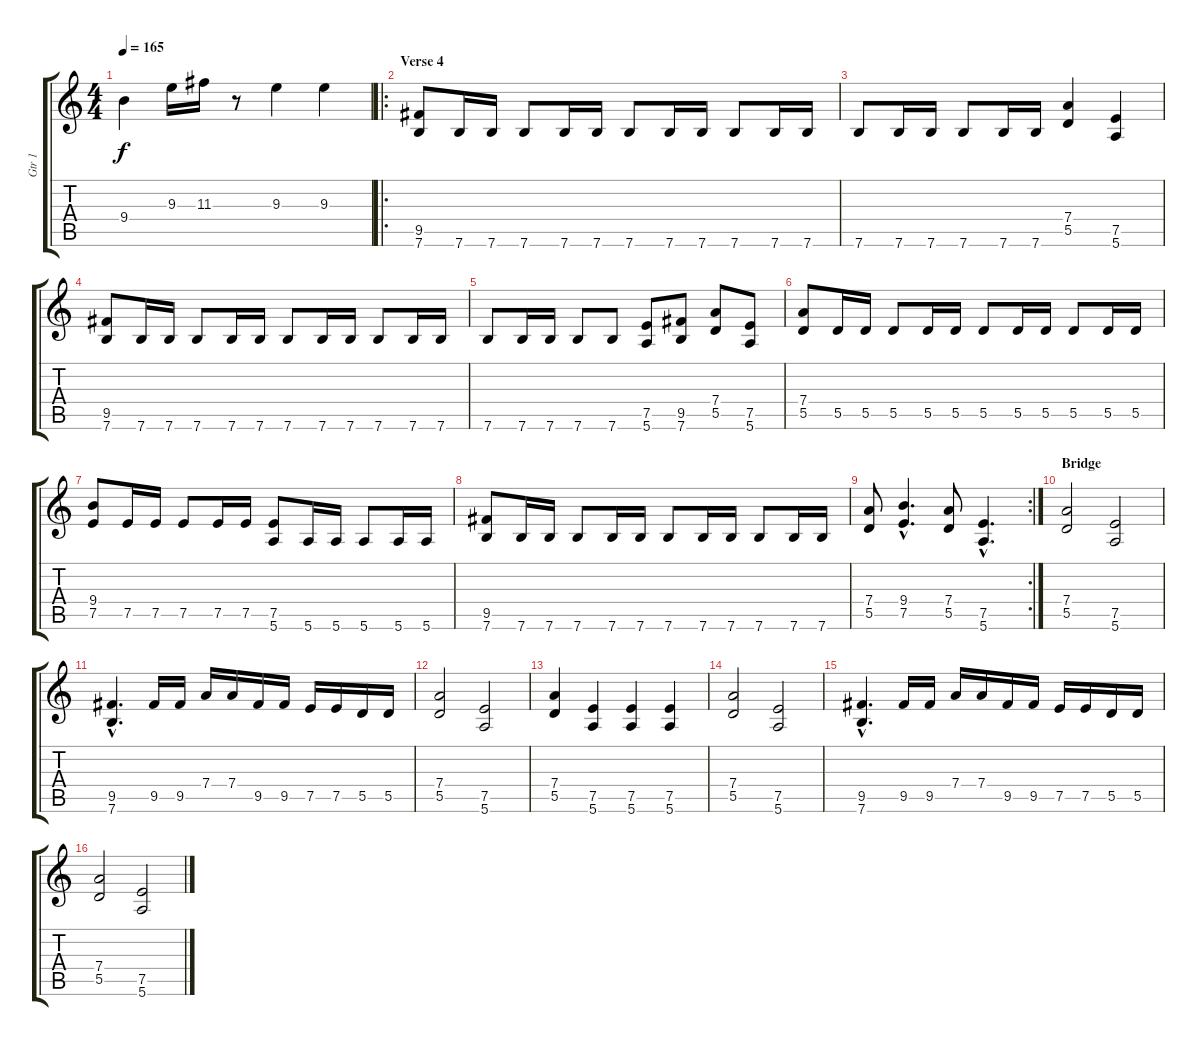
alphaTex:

\track ("Gtr 1" "Gtr 1") {instrument distortionguitar}
\staff {score tabs}
\tuning (E4 B3 G3 D3 A2 E2) {hide}
\ts (4 4)
\tempo 165
\clef g2
\ks c
9.4{t}.4{dy f} 9.3.16 11.3.16 r.8 9.3.4 9.3.4 |
\ro
\section ("" "Verse 4")
(9.5 7.6).8 7.6.16 7.6.16 7.6.8 7.6.16 7.6.16 7.6.8 7.6.16 7.6.16 7.6.8 7.6.16 7.6.16 |
7.6.8 7.6.16 7.6.16 7.6.8 7.6.16 7.6.16 (7.4 5.5).4 (7.5 5.6).4 |
(9.5 7.6).8 7.6.16 7.6.16 7.6.8 7.6.16 7.6.16 7.6.8 7.6.16 7.6.16 7.6.8 7.6.16 7.6.16 |
7.6.8 7.6.16 7.6.16 7.6.8 7.6.8 (7.5 5.6).8 (9.5 7.6).8 (7.4 5.5).8 (7.5 5.6).8 |
(7.4 5.5).8 5.5.16 5.5.16 5.5.8 5.5.16 5.5.16 5.5.8 5.5.16 5.5.16 5.5.8 5.5.16 5.5.16 |
(9.4 7.5).8 7.5.16 7.5.16 7.5.8 7.5.16 7.5.16 (7.5 5.6).8 5.6.16 5.6.16 5.6.8 5.6.16 5.6.16 |
(9.5 7.6).8 7.6.16 7.6.16 7.6.8 7.6.16 7.6.16 7.6.8 7.6.16 7.6.16 7.6.8 7.6.16 7.6.16 |
\rc 2
(7.4 5.5).8 (9.4{hac} 7.5{hac}).4{d} (7.4 5.5).8 (7.5{hac} 5.6{hac}).4{d} |
\section ("" "Bridge")
(7.4 5.5).2 (7.5 5.6).2 |
(9.5{hac} 7.6{hac}).4{d} 9.5.16 9.5.16 7.4.16 7.4.16 9.5.16 9.5.16 7.5.16 7.5.16 5.5.16 5.5.16 |
(7.4 5.5).2 (7.5 5.6).2 |
(7.4 5.5).4 (7.5 5.6).4 (7.5 5.6).4 (7.5 5.6).4 |
(7.4 5.5).2 (7.5 5.6).2 |
(9.5{hac} 7.6{hac}).4{d} 9.5.16 9.5.16 7.4.16 7.4.16 9.5.16 9.5.16 7.5.16 7.5.16 5.5.16 5.5.16 |
(7.4 5.5).2 (7.5 5.6).2
